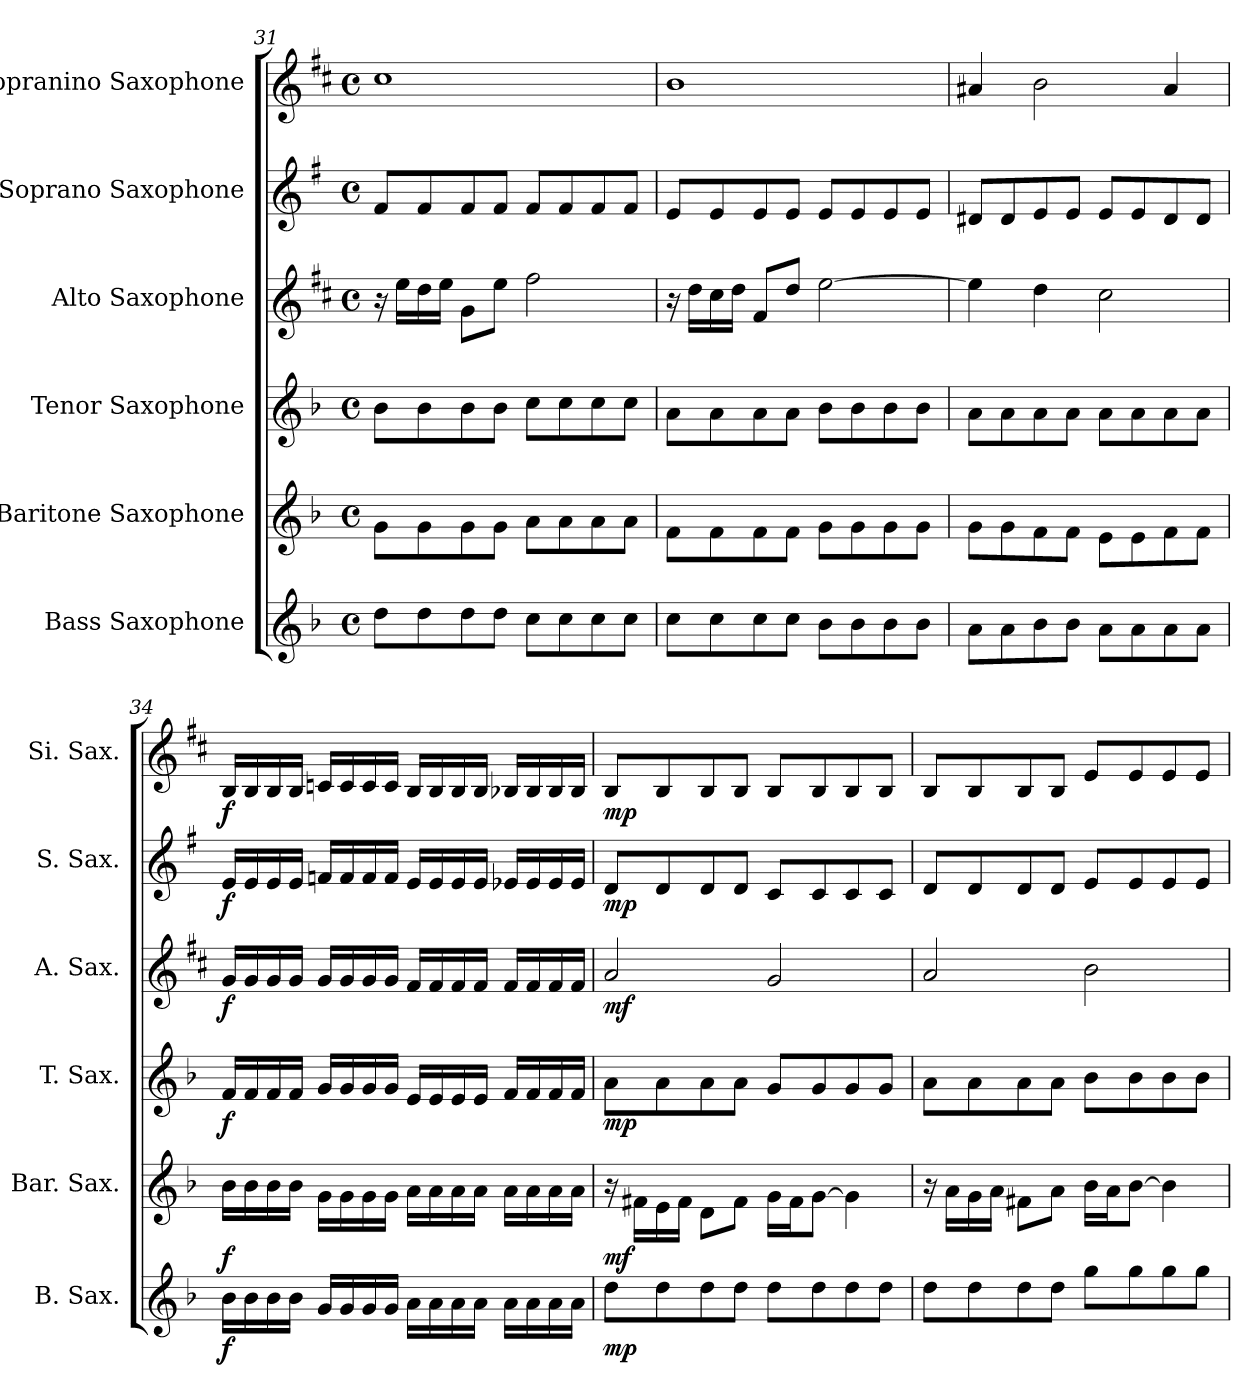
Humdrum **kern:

**kern	**dynam	**kern	**dynam	**kern	**dynam	**kern	**dynam	**kern	**dynam	**kern	**dynam
*part6	*part6	*part5	*part5	*part4	*part4	*part3	*part3	*part2	*part2	*part1	*part1
*staff6	*staff6	*staff5	*staff5	*staff4	*staff4	*staff3	*staff3	*staff2	*staff2	*staff1	*staff1
*I"Bass Saxophone	*	*I"Baritone Saxophone	*	*I"Tenor Saxophone	*	*I"Alto Saxophone	*	*I"Soprano Saxophone	*	*I"Sopranino Saxophone	*
*I'B. Sax.	*	*I'Bar. Sax.	*	*I'T. Sax.	*	*I'A. Sax.	*	*I'S. Sax.	*	*I'Si. Sax.	*
*clefG2	*	*clefG2	*	*clefG2	*	*clefG2	*	*clefG2	*	*clefG2	*
*ITrd15c26	*	*ITrd12c21	*	*ITrd8c14	*	*ITrd5c9	*	*ITrd1c2	*	*ITrd-2c-3	*
*k[b-]	*	*k[b-]	*	*k[b-]	*	*k[b-]	*	*k[b-]	*	*k[b-]	*
*M4/4	*	*M4/4	*	*M4/4	*	*M4/4	*	*M4/4	*	*M4/4	*
*met(c)	*	*met(c)	*	*met(c)	*	*met(c)	*	*met(c)	*	*met(c)	*
=31	=31	=31	=31	=31	=31	=31	=31	=31	=31	=31	=31
8D\L	.	8G\L	.	8B-\L	.	16r	.	8e/L	.	1ee	.
.	.	.	.	.	.	16g\LL	.	.	.	.	.
8D\	.	8G\	.	8B-\	.	16f\	.	8e/	.	.	.
.	.	.	.	.	.	16g\JJ	.	.	.	.	.
8D\	.	8G\	.	8B-\	.	8B-\L	.	8e/	.	.	.
8D\J	.	8G\J	.	8B-\J	.	8g\J	.	8e/J	.	.	.
8C\L	.	8A\L	.	8c\L	.	2a\	.	8e/L	.	.	.
8C\	.	8A\	.	8c\	.	.	.	8e/	.	.	.
8C\	.	8A\	.	8c\	.	.	.	8e/	.	.	.
8C\J	.	8A\J	.	8c\J	.	.	.	8e/J	.	.	.
=32	=32	=32	=32	=32	=32	=32	=32	=32	=32	=32	=32
8C\L	.	8F\L	.	8A\L	.	16r	.	8d/L	.	1dd	.
.	.	.	.	.	.	16f\LL	.	.	.	.	.
8C\	.	8F\	.	8A\	.	16e\	.	8d/	.	.	.
.	.	.	.	.	.	16f\JJ	.	.	.	.	.
8C\	.	8F\	.	8A\	.	8A/L	.	8d/	.	.	.
8C\J	.	8F\J	.	8A\J	.	8f/J	.	8d/J	.	.	.
8BB-\L	.	8G\L	.	8B-\L	.	[2g\	.	8d/L	.	.	.
8BB-\	.	8G\	.	8B-\	.	.	.	8d/	.	.	.
8BB-\	.	8G\	.	8B-\	.	.	.	8d/	.	.	.
8BB-\J	.	8G\J	.	8B-\J	.	.	.	8d/J	.	.	.
!!LO:LB:g=z
=33	=33	=33	=33	=33	=33	=33	=33	=33	=33	=33	=33
8AA\L	.	8G\L	.	8A\L	.	4g\]	.	8c#X/L	.	4cc#X/	.
8AA\	.	8G\	.	8A\	.	.	.	8c#/	.	.	.
8BB-\	.	8F\	.	8A\	.	4f\	.	8d/	.	2dd\	.
8BB-\J	.	8F\J	.	8A\J	.	.	.	8d/J	.	.	.
8AA\L	.	8E\L	.	8A\L	.	2e\	.	8d/L	.	.	.
8AA\	.	8E\	.	8A\	.	.	.	8d/	.	.	.
8AA\	.	8F\	.	8A\	.	.	.	8c#/	.	4cc#/	.
8AA\J	.	8F\J	.	8A\J	.	.	.	8c#/J	.	.	.
=34	=34	=34	=34	=34	=34	=34	=34	=34	=34	=34	=34
!	!LO:DY:b	!	!LO:DY:b	!	!LO:DY:b	!	!LO:DY:b	!	!LO:DY:b	!	!LO:DY:b
16BB-\LL	f	16B-\LL	f	16F/LL	f	16B-/LL	f	16d/LL	f	16d/LL	f
16BB-\	.	16B-\	.	16F/	.	16B-/	.	16d/	.	16d/	.
16BB-\	.	16B-\	.	16F/	.	16B-/	.	16d/	.	16d/	.
16BB-\JJ	.	16B-\JJ	.	16F/JJ	.	16B-/JJ	.	16d/JJ	.	16d/JJ	.
16GG/LL	.	16G\LL	.	16G/LL	.	16B-/LL	.	16e-X/LL	.	16e-X/LL	.
16GG/	.	16G\	.	16G/	.	16B-/	.	16e-/	.	16e-/	.
16GG/	.	16G\	.	16G/	.	16B-/	.	16e-/	.	16e-/	.
16GG/JJ	.	16G\JJ	.	16G/JJ	.	16B-/JJ	.	16e-/JJ	.	16e-/JJ	.
16AA\LL	.	16A\LL	.	16E/LL	.	16A/LL	.	16d/LL	.	16d/LL	.
16AA\	.	16A\	.	16E/	.	16A/	.	16d/	.	16d/	.
16AA\	.	16A\	.	16E/	.	16A/	.	16d/	.	16d/	.
16AA\JJ	.	16A\JJ	.	16E/JJ	.	16A/JJ	.	16d/JJ	.	16d/JJ	.
16AA\LL	.	16A\LL	.	16F/LL	.	16A/LL	.	16d-X/LL	.	16d-X/LL	.
16AA\	.	16A\	.	16F/	.	16A/	.	16d-/	.	16d-/	.
16AA\	.	16A\	.	16F/	.	16A/	.	16d-/	.	16d-/	.
16AA\JJ	.	16A\JJ	.	16F/JJ	.	16A/JJ	.	16d-/JJ	.	16d-/JJ	.
!!LO:PB:g=z
=35	=35	=35	=35	=35	=35	=35	=35	=35	=35	=35	=35
!	!LO:DY:b	!	!LO:DY:b	!	!LO:DY:b	!	!LO:DY:b	!	!LO:DY:b	!	!LO:DY:b
8D\L	mp	16r	mf	8A\L	mp	2c/	mf	8c/L	mp	8d/L	mp
.	.	16F#X\LL	.	.	.	.	.	.	.	.	.
8D\	.	16E\	.	8A\	.	.	.	8c/	.	8d/	.
.	.	16F#\JJ	.	.	.	.	.	.	.	.	.
8D\	.	8D\L	.	8A\	.	.	.	8c/	.	8d/	.
8D\J	.	8F#\J	.	8A\J	.	.	.	8c/J	.	8d/J	.
8D\L	.	16G\LL	.	8G/L	.	2B-/	.	8B-/L	.	8d/L	.
.	.	16F#\J	.	.	.	.	.	.	.	.	.
8D\	.	[8G\J	.	8G/	.	.	.	8B-/	.	8d/	.
8D\	.	4G\]	.	8G/	.	.	.	8B-/	.	8d/	.
8D\J	.	.	.	8G/J	.	.	.	8B-/J	.	8d/J	.
=36	=36	=36	=36	=36	=36	=36	=36	=36	=36	=36	=36
8D\L	.	16r	.	8A\L	.	2c/	.	8c/L	.	8d/L	.
.	.	16A\LL	.	.	.	.	.	.	.	.	.
8D\	.	16G\	.	8A\	.	.	.	8c/	.	8d/	.
.	.	16A\JJ	.	.	.	.	.	.	.	.	.
8D\	.	8F#X\L	.	8A\	.	.	.	8c/	.	8d/	.
8D\J	.	8A\J	.	8A\J	.	.	.	8c/J	.	8d/J	.
8G\L	.	16B-\LL	.	8B-\L	.	2d\	.	8d/L	.	8g/L	.
.	.	16A\J	.	.	.	.	.	.	.	.	.
8G\	.	[8B-\J	.	8B-\	.	.	.	8d/	.	8g/	.
8G\	.	4B-\]	.	8B-\	.	.	.	8d/	.	8g/	.
8G\J	.	.	.	8B-\J	.	.	.	8d/J	.	8g/J	.
=	=	=	=	=	=	=	=	=	=	=	=
*-	*-	*-	*-	*-	*-	*-	*-	*-	*-	*-	*-
